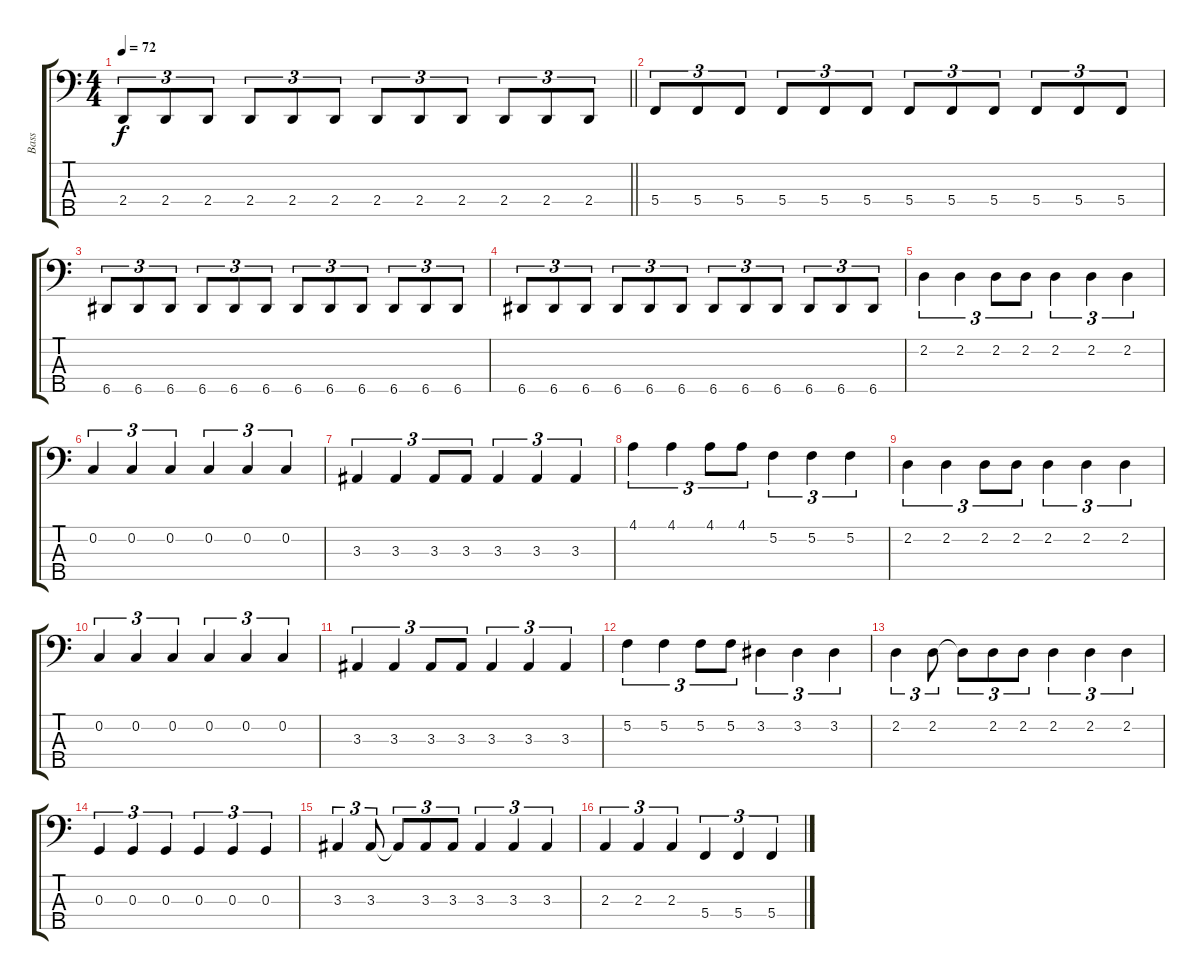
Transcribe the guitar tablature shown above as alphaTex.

\track ("Bass" "Bass") {instrument electricbasspick}
\staff {score tabs}
\tuning (F2 C2 G1 C1 A0) {hide}
\ts (4 4)
\tempo 72
\clef f4
\barLineRight lightlight
\ks c
2.4.8{tu (3 2) dy f} 2.4.8{tu (3 2)} 2.4.8{tu (3 2)} 2.4.8{tu (3 2)} 2.4.8{tu (3 2)} 2.4.8{tu (3 2)} 2.4.8{tu (3 2)} 2.4.8{tu (3 2)} 2.4.8{tu (3 2)} 2.4.8{tu (3 2)} 2.4.8{tu (3 2)} 2.4.8{tu (3 2)} |
5.4.8{tu (3 2)} 5.4.8{tu (3 2)} 5.4.8{tu (3 2)} 5.4.8{tu (3 2)} 5.4.8{tu (3 2)} 5.4.8{tu (3 2)} 5.4.8{tu (3 2)} 5.4.8{tu (3 2)} 5.4.8{tu (3 2)} 5.4.8{tu (3 2)} 5.4.8{tu (3 2)} 5.4.8{tu (3 2)} |
6.5.8{tu (3 2)} 6.5.8{tu (3 2)} 6.5.8{tu (3 2)} 6.5.8{tu (3 2)} 6.5.8{tu (3 2)} 6.5.8{tu (3 2)} 6.5.8{tu (3 2)} 6.5.8{tu (3 2)} 6.5.8{tu (3 2)} 6.5.8{tu (3 2)} 6.5.8{tu (3 2)} 6.5.8{tu (3 2)} |
6.5.8{tu (3 2)} 6.5.8{tu (3 2)} 6.5.8{tu (3 2)} 6.5.8{tu (3 2)} 6.5.8{tu (3 2)} 6.5.8{tu (3 2)} 6.5.8{tu (3 2)} 6.5.8{tu (3 2)} 6.5.8{tu (3 2)} 6.5.8{tu (3 2)} 6.5.8{tu (3 2)} 6.5.8{tu (3 2)} |
2.2.4{tu (3 2)} 2.2.4{tu (3 2)} 2.2.8{tu (3 2)} 2.2.8{tu (3 2)} 2.2.4{tu (3 2)} 2.2.4{tu (3 2)} 2.2.4{tu (3 2)} |
0.2.4{tu (3 2)} 0.2.4{tu (3 2)} 0.2.4{tu (3 2)} 0.2.4{tu (3 2)} 0.2.4{tu (3 2)} 0.2.4{tu (3 2)} |
3.3.4{tu (3 2)} 3.3.4{tu (3 2)} 3.3.8{tu (3 2)} 3.3.8{tu (3 2)} 3.3.4{tu (3 2)} 3.3.4{tu (3 2)} 3.3.4{tu (3 2)} |
4.1.4{tu (3 2)} 4.1.4{tu (3 2)} 4.1.8{tu (3 2)} 4.1.8{tu (3 2)} 5.2.4{tu (3 2)} 5.2.4{tu (3 2)} 5.2.4{tu (3 2)} |
2.2.4{tu (3 2)} 2.2.4{tu (3 2)} 2.2.8{tu (3 2)} 2.2.8{tu (3 2)} 2.2.4{tu (3 2)} 2.2.4{tu (3 2)} 2.2.4{tu (3 2)} |
0.2.4{tu (3 2)} 0.2.4{tu (3 2)} 0.2.4{tu (3 2)} 0.2.4{tu (3 2)} 0.2.4{tu (3 2)} 0.2.4{tu (3 2)} |
3.3.4{tu (3 2)} 3.3.4{tu (3 2)} 3.3.8{tu (3 2)} 3.3.8{tu (3 2)} 3.3.4{tu (3 2)} 3.3.4{tu (3 2)} 3.3.4{tu (3 2)} |
5.2.4{tu (3 2)} 5.2.4{tu (3 2)} 5.2.8{tu (3 2)} 5.2.8{tu (3 2)} 3.2.4{tu (3 2)} 3.2.4{tu (3 2)} 3.2.4{tu (3 2)} |
2.2.4{tu (3 2)} 2.2.8{tu (3 2)} 2.2{t}.8{tu (3 2)} 2.2.8{tu (3 2)} 2.2.8{tu (3 2)} 2.2.4{tu (3 2)} 2.2.4{tu (3 2)} 2.2.4{tu (3 2)} |
0.3.4{tu (3 2)} 0.3.4{tu (3 2)} 0.3.4{tu (3 2)} 0.3.4{tu (3 2)} 0.3.4{tu (3 2)} 0.3.4{tu (3 2)} |
3.3.4{tu (3 2)} 3.3.8{tu (3 2)} 3.3{t}.8{tu (3 2)} 3.3.8{tu (3 2)} 3.3.8{tu (3 2)} 3.3.4{tu (3 2)} 3.3.4{tu (3 2)} 3.3.4{tu (3 2)} |
2.3.4{tu (3 2)} 2.3.4{tu (3 2)} 2.3.4{tu (3 2)} 5.4.4{tu (3 2)} 5.4.4{tu (3 2)} 5.4.4{tu (3 2)}
